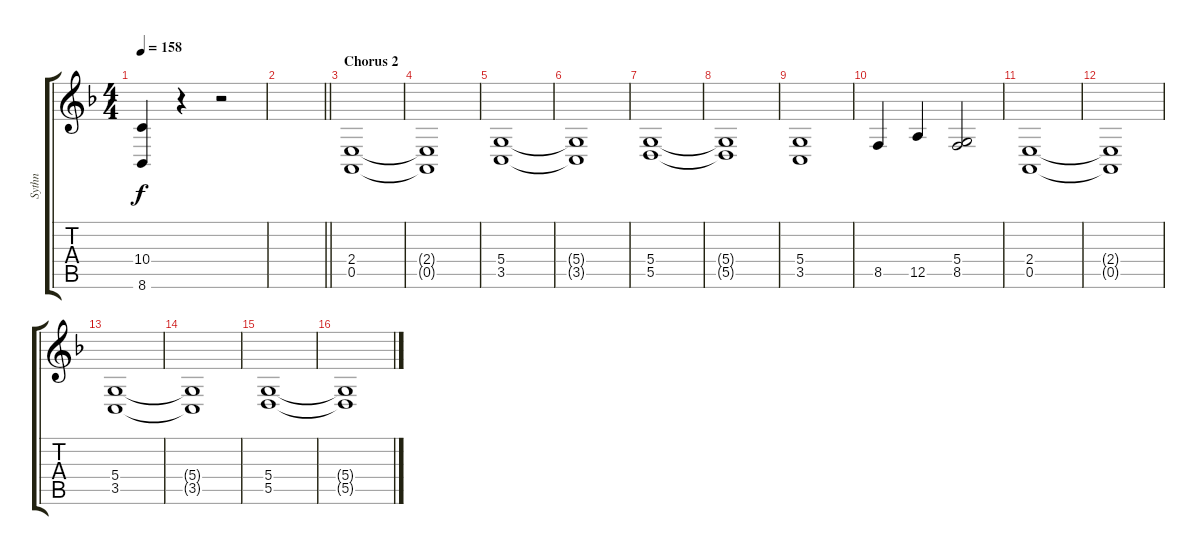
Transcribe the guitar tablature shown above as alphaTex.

\track ("Sythn" "Sythn") {instrument pad2warm}
\staff {score tabs}
\tuning (E4 B3 G3 D3 A2 D2) {hide}
\ts (4 4)
\tempo 158
\clef g2
\ks f
(10.4 8.6).4{dy f} r.4 r.2 |
\barLineRight lightlight
|
\section ("" "Chorus 2")
(2.4 0.5).1 |
(2.4{t} 0.5{t}).1 |
(5.4 3.5).1 |
(5.4{t} 3.5{t}).1 |
(5.4 5.5).1 |
(5.4{t} 5.5{t}).1 |
(5.4 3.5).1 |
8.5.4 12.5.4 (5.4 8.5).2 |
(2.4 0.5).1 |
(2.4{t} 0.5{t}).1 |
(5.4 3.5).1 |
(5.4{t} 3.5{t}).1 |
(5.4 5.5).1 |
(5.4{t} 5.5{t}).1
